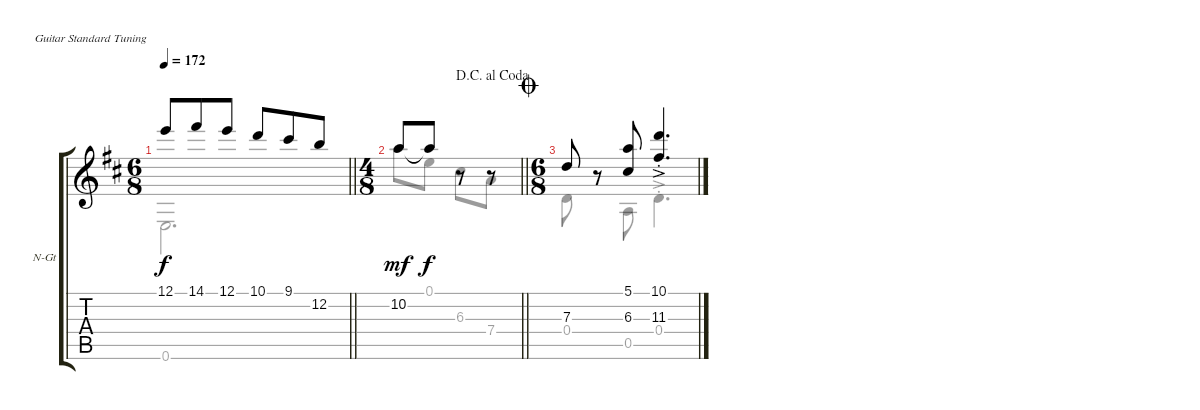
\bracketExtendMode groupsimilarinstruments
\firstSystemTrackNameOrientation horizontal
\otherSystemsTrackNameOrientation horizontal
\track ("Guitar" "N-Gt") {instrument acousticguitarnylon}
\staff {score tabs}
\tuning (E4 B3 G3 D3 A2 E2)
\voice
\ts (6 8)
\tempo 172
\clef g2
\barLineRight lightlight
\ks d
12.1.8{dy f} 14.1.8 12.1.8 10.1.8 9.1.8 12.2.8 |
\ts (4 8)
\beaming (8 2 2 2 2)
\jump dacapoalcoda
\barLineRight lightlight
10.2.8{dy mf} 10.2{t}.8{dy f} r.8 r.8 |
\ts (6 8)
\beaming (8 2 2 2 2)
\jump coda
7.3.8 r.8 (5.1 6.3).8 (10.1{ac st} 11.3{ac st}).4{d}
\voice
\clef g2
\ottava regular
\simile none
\barLineRight lightlight
\ks d
0.6.2{d dy f} |
\barLineRight lightlight
10.2.8 0.1.8 6.3.8 7.4.8 |
0.4.8 r.8 0.5.8 0.4{ac st}.4{d}
